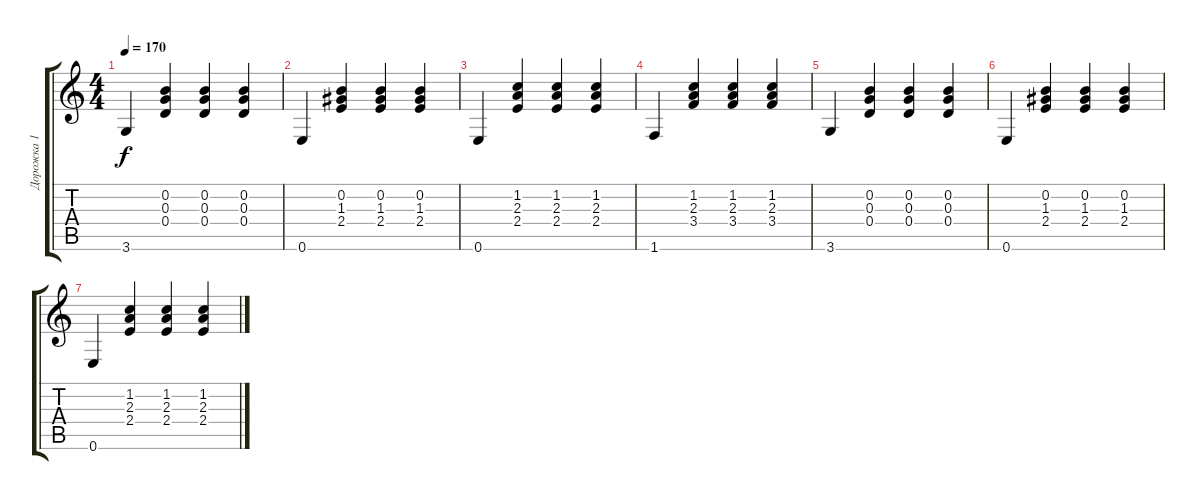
\track ("Дорожка 1" "Дорожка 1") {instrument acousticguitarsteel}
\staff {score tabs}
\tuning (E4 B3 G3 D3 A2 E2) {hide}
\ts (4 4)
\tempo 170
\clef g2
\ks c
3.6.4{dy f} (0.2 0.3 0.4).4 (0.2 0.3 0.4).4 (0.2 0.3 0.4).4 |
0.6.4 (0.2 1.3 2.4).4 (0.2 1.3 2.4).4 (0.2 1.3 2.4).4 |
0.6.4 (1.2 2.3 2.4).4 (1.2 2.3 2.4).4 (1.2 2.3 2.4).4 |
1.6.4 (1.2 2.3 3.4).4 (1.2 2.3 3.4).4 (1.2 2.3 3.4).4 |
3.6.4 (0.2 0.3 0.4).4 (0.2 0.3 0.4).4 (0.2 0.3 0.4).4 |
0.6.4 (0.2 1.3 2.4).4 (0.2 1.3 2.4).4 (0.2 1.3 2.4).4 |
0.6.4 (1.2 2.3 2.4).4 (1.2 2.3 2.4).4 (1.2 2.3 2.4).4
